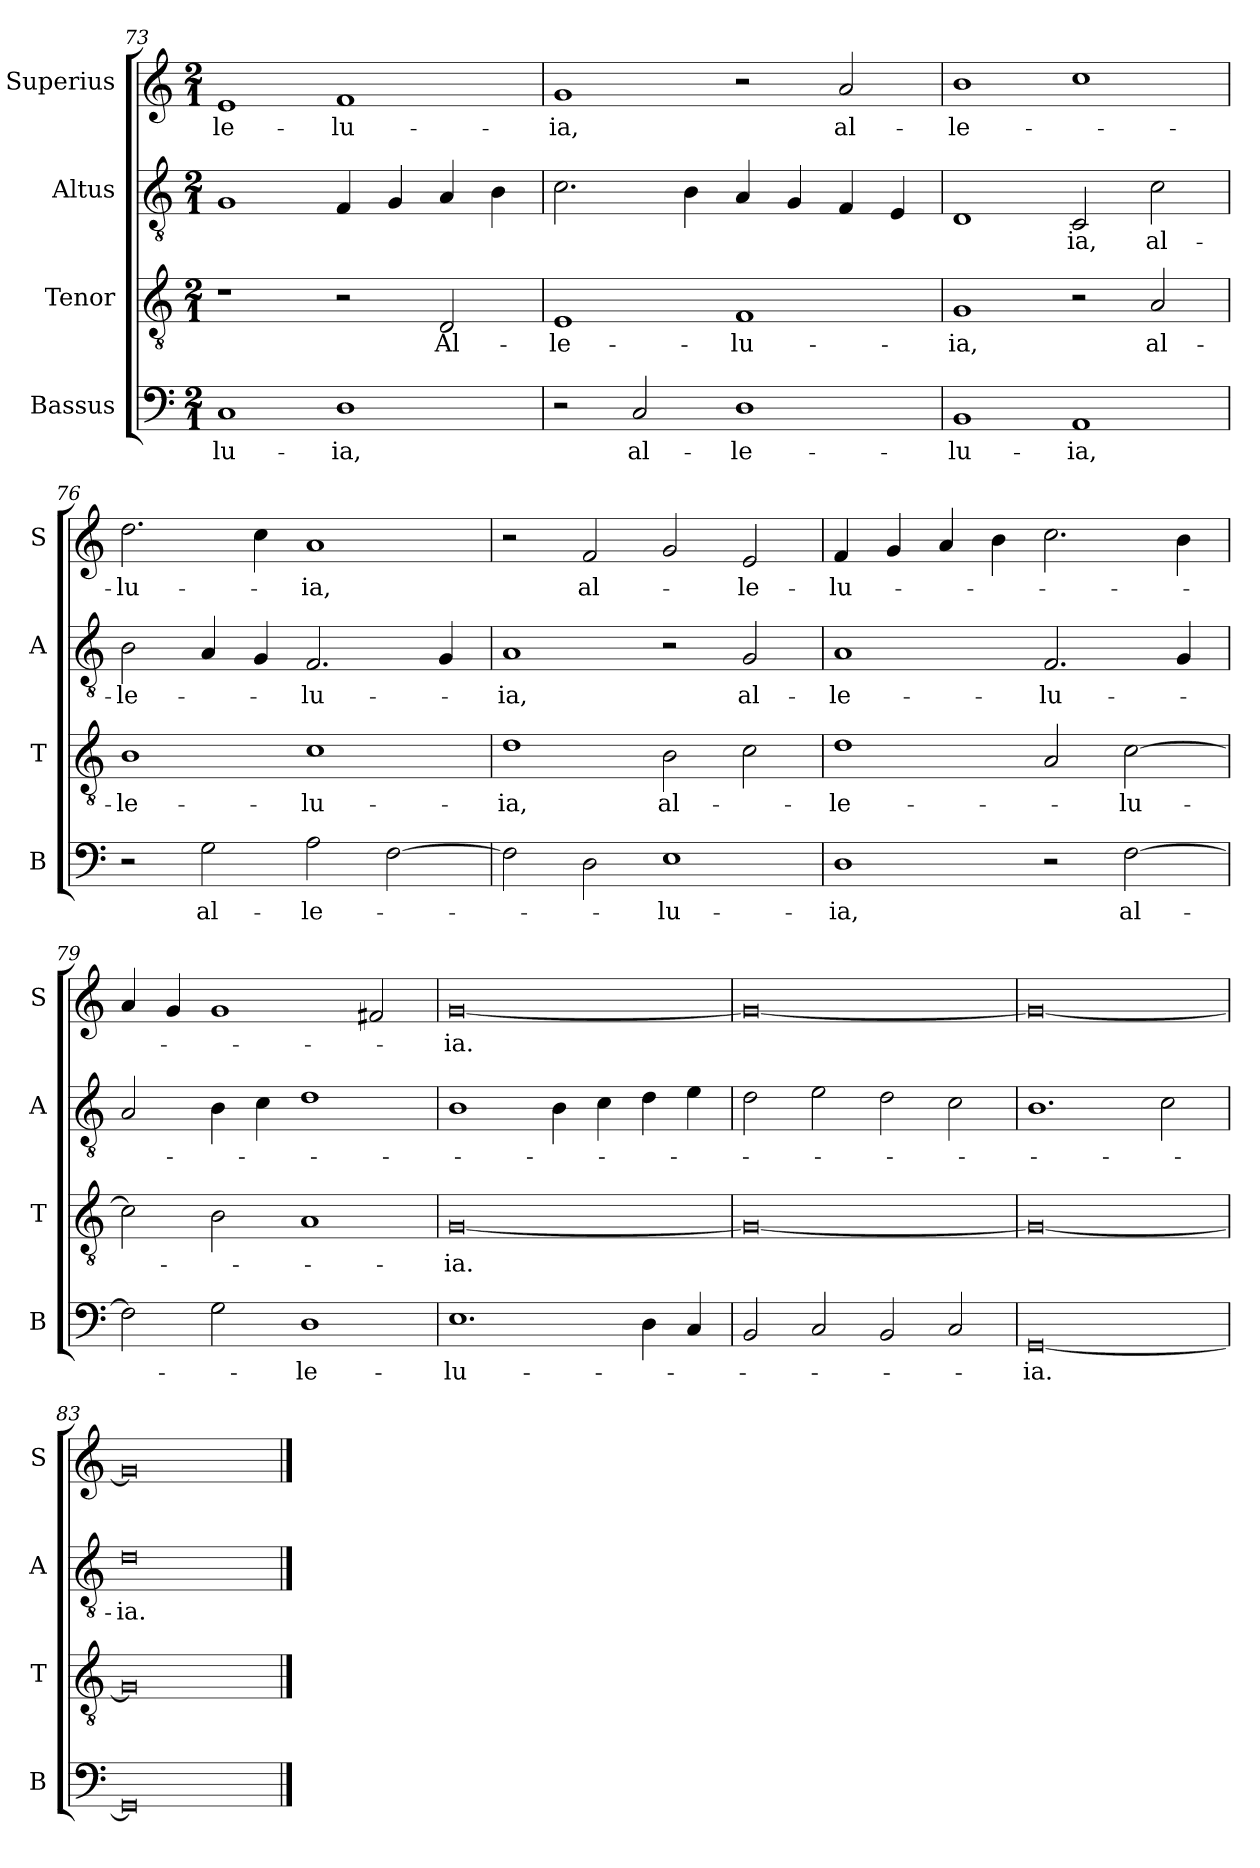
**kern	**text	**kern	**text	**kern	**text	**kern	**text
*part4	*part4	*part3	*part3	*part2	*part2	*part1	*part1
*staff4	*staff4	*staff3	*staff3	*staff2	*staff2	*staff1	*staff1
*I"Bassus	*	*I"Tenor	*	*I"Altus	*	*I"Superius	*
*I'B	*	*I'T	*	*I'A	*	*I'S	*
*clefF4	*	*clefGv2	*	*clefGv2	*	*clefG2	*
*k[]	*	*k[]	*	*k[]	*	*k[]	*
*M2/1	*	*M2/1	*	*M2/1	*	*M2/1	*
=73	=73	=73	=73	=73	=73	=73	=73
1C	-lu-	1r	.	1G	.	1e	-le-
!	!LO:LY:i	!	!	!	!	!	!
1D	-ia,	2r	.	4F	.	1f	-lu-
.	.	.	.	4G	.	.	.
.	.	2D	Al-	4A	.	.	.
.	.	.	.	4B	.	.	.
=74	=74	=74	=74	=74	=74	=74	=74
2r	.	1E	-le-	2.c	.	1g	-ia,
!	!LO:LY:i	!	!	!	!	!	!
2C	al-	.	.	.	.	.	.
.	.	.	.	4B	.	.	.
!	!LO:LY:i	!	!	!	!	!	!
1D	-le-	1F	-lu-	4A	.	2r	.
.	.	.	.	4G	.	.	.
!	!	!	!	!	!	!	!LO:LY:i
.	.	.	.	4F	.	2a	al-
.	.	.	.	4E	.	.	.
=75	=75	=75	=75	=75	=75	=75	=75
!	!LO:LY:i	!	!	!	!	!	!LO:LY:i
1BB	-lu-	1G	-ia,	1D	.	1b	-le-
!	!LO:LY:i	!	!	!	!LO:LY:i	!	!
1AA	-ia,	2r	.	2C	-ia,	1cc	.
!	!	!	!	!	!LO:LY:i	!	!
.	.	2A	al-	2c	al-	.	.
=76	=76	=76	=76	=76	=76	=76	=76
!	!	!	!	!	!LO:LY:i	!	!LO:LY:i
2r	.	1B	-le-	2B	-le-	2.dd	-lu-
!	!LO:LY:i	!	!	!	!	!	!
2G	al-	.	.	4A	.	.	.
.	.	.	.	4G	.	4cc	.
!	!LO:LY:i	!	!	!	!LO:LY:i	!	!LO:LY:i
2A	-le-	1c	-lu-	2.F	-lu-	1a	-ia,
[2F	.	.	.	.	.	.	.
.	.	.	.	4G	.	.	.
=77	=77	=77	=77	=77	=77	=77	=77
!	!	!	!LO:LY:i	!	!LO:LY:i	!	!
2F]	.	1d	-ia,	1A	-ia,	2r	.
2D	.	.	.	.	.	2f	al-
!	!LO:LY:i	!	!LO:LY:i	!	!	!	!
1E	-lu-	2B	al-	2r	.	2g	.
!	!	!	!	!	!LO:LY:i	!	!
.	.	2c	.	2G	al-	2e	-le-
=78	=78	=78	=78	=78	=78	=78	=78
!	!LO:LY:i	!	!LO:LY:i	!	!LO:LY:i	!	!
1D	-ia,	1d	-le-	1A	-le-	4f	-lu-
.	.	.	.	.	.	4g	.
.	.	.	.	.	.	4a	.
.	.	.	.	.	.	4b	.
!	!	!	!	!	!LO:LY:i	!	!
2r	.	2A	.	2.F	-lu-	2.cc	.
!	!	!	!LO:LY:i	!	!	!	!
[2F	al-	[2c	-lu-	.	.	.	.
.	.	.	.	4G	.	4b	.
=79	=79	=79	=79	=79	=79	=79	=79
2F]	.	2c]	.	2A	.	4a	.
.	.	.	.	.	.	4g	.
2G	.	2B	.	4B	.	1g	.
.	.	.	.	4c	.	.	.
1D	-le-	1A	.	1d	.	.	.
.	.	.	.	.	.	2f#X	.
=80	=80	=80	=80	=80	=80	=80	=80
1.E	-lu-	[0G	-ia.	1B	.	[0g	-ia.
.	.	.	.	4B	.	.	.
.	.	.	.	4c	.	.	.
4D	.	.	.	4d	.	.	.
4C	.	.	.	4e	.	.	.
=81	=81	=81	=81	=81	=81	=81	=81
2BB	.	0G_	.	2d	.	0g_	.
2C	.	.	.	2e	.	.	.
2BB	.	.	.	2d	.	.	.
2C	.	.	.	2c	.	.	.
=82	=82	=82	=82	=82	=82	=82	=82
[0GG	-ia.	0G_	.	1.B	.	0g_	.
.	.	.	.	2c	.	.	.
=83	=83	=83	=83	=83	=83	=83	=83
0GG]	.	0G]	.	0d	-ia.	0g]	.
==	==	==	==	==	==	==	==
*-	*-	*-	*-	*-	*-	*-	*-
